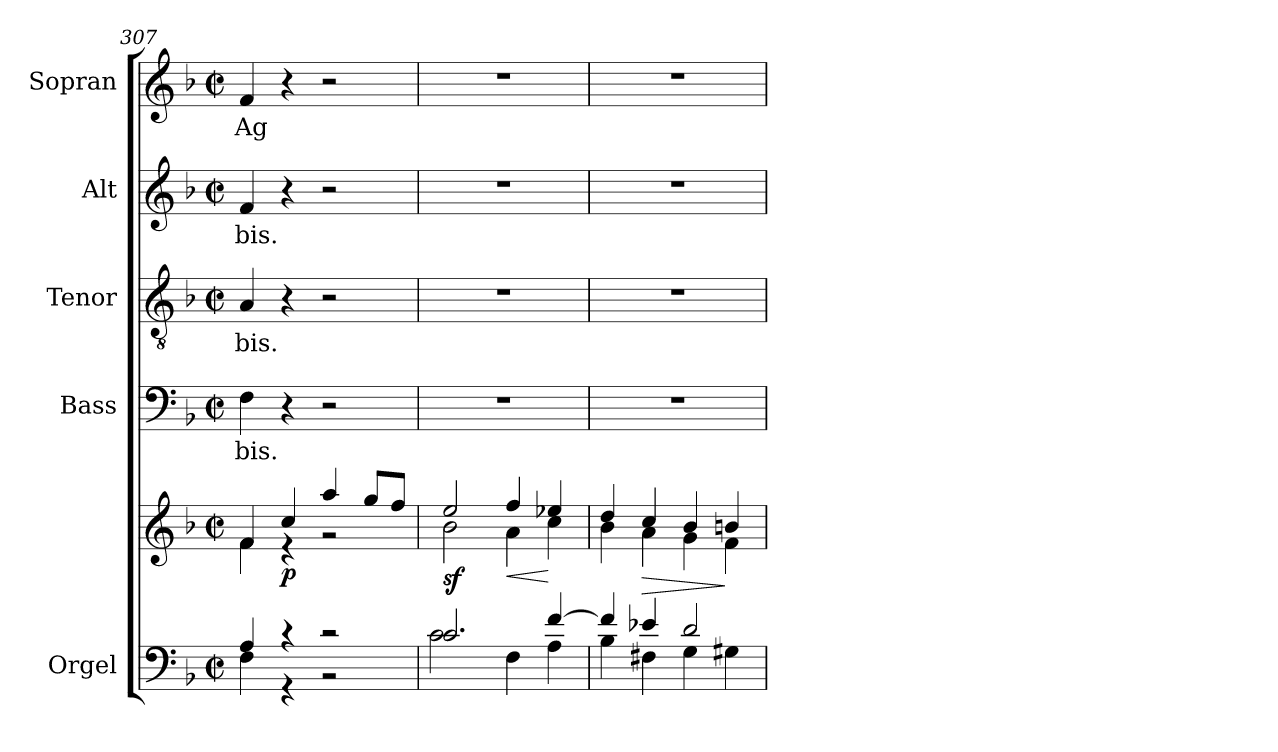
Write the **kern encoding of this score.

**kern	**kern	**dynam	**kern	**text	**kern	**text	**kern	**text	**kern	**text
*part5	*part5	*part5	*part4	*part4	*part3	*part3	*part2	*part2	*part1	*part1
*staff6	*staff5	*staff5/6	*staff4	*staff4	*staff3	*staff3	*staff2	*staff2	*staff1	*staff1
*I"Orgel	*	*	*I"Bass	*	*I"Tenor	*	*I"Alt	*	*I"Sopran	*
*I'Org.	*	*	*I'B.	*	*I'T.	*	*I'A.	*	*I'S.	*
!!LO:PB:g=z
*clefF4	*clefG2	*	*clefF4	*	*clefGv2	*	*clefG2	*	*clefG2	*
*k[b-]	*k[b-]	*	*k[b-]	*	*k[b-]	*	*k[b-]	*	*k[b-]	*
*F:	*F:	*	*F:	*	*F:	*	*F:	*	*F:	*
*M2/2	*M2/2	*	*M2/2	*	*M2/2	*	*M2/2	*	*M2/2	*
*met(c|)	*met(c|)	*	*met(c|)	*	*met(c|)	*	*met(c|)	*	*met(c|)	*
=307	=307	=307	=307	=307	=307	=307	=307	=307	=307	=307
*^	*^	*	*	*	*	*	*	*	*	*
!	!	!	!	!	!	!LO:LY:b	!	!LO:LY:b	!	!LO:LY:b	!	!LO:LY:b
4A/	4F\	4f/	4f\	.	4F\	-bis.	4A/	-bis.	4f/	-bis.	4f/	Ag-
!	!	!	!	!LO:DY:b	!	!	!	!	!	!	!	!
4r	4r	4cc/	4re	p	4r	.	4r	.	4r	.	4r	.
2r	2r	4aa/	2rg	.	2r	.	2r	.	2r	.	2r	.
.	.	8gg/L	.	.	.	.	.	.	.	.	.	.
.	.	8ff/J	.	.	.	.	.	.	.	.	.	.
=308	=308	=308	=308	=308	=308	=308	=308	=308	=308	=308	=308	=308
!	!	!	!	!LO:DY:b	!	!	!	!	!	!	!	!
2.c/	2c\	2ee/	2b-\	sf	1r	.	1r	.	1r	.	1r	.
!	!	!	!	!LO:HP:b	!	!	!	!	!	!	!	!
.	4F\	4ff/	4a\	<	.	.	.	.	.	.	.	.
[>4f/	4A\	4ee-X/	4cc\	[	.	.	.	.	.	.	.	.
=309	=309	=309	=309	=309	=309	=309	=309	=309	=309	=309	=309	=309
4f/]	4B-\	4dd/	4b-\	.	1r	.	1r	.	1r	.	1r	.
!	!	!	!	!LO:HP:b	!	!	!	!	!	!	!	!
4e-X/	4F#X\	4cc/	4a\	>	.	.	.	.	.	.	.	.
2d/	4G\	4b-/	4g\	.	.	.	.	.	.	.	.	.
.	4G#X\	4bn/	4f\	]	.	.	.	.	.	.	.	.
*v	*v	*	*	*	*	*	*	*	*	*	*	*
*	*v	*v	*	*	*	*	*	*	*	*	*
=	=	=	=	=	=	=	=	=	=	=
*-	*-	*-	*-	*-	*-	*-	*-	*-	*-	*-
